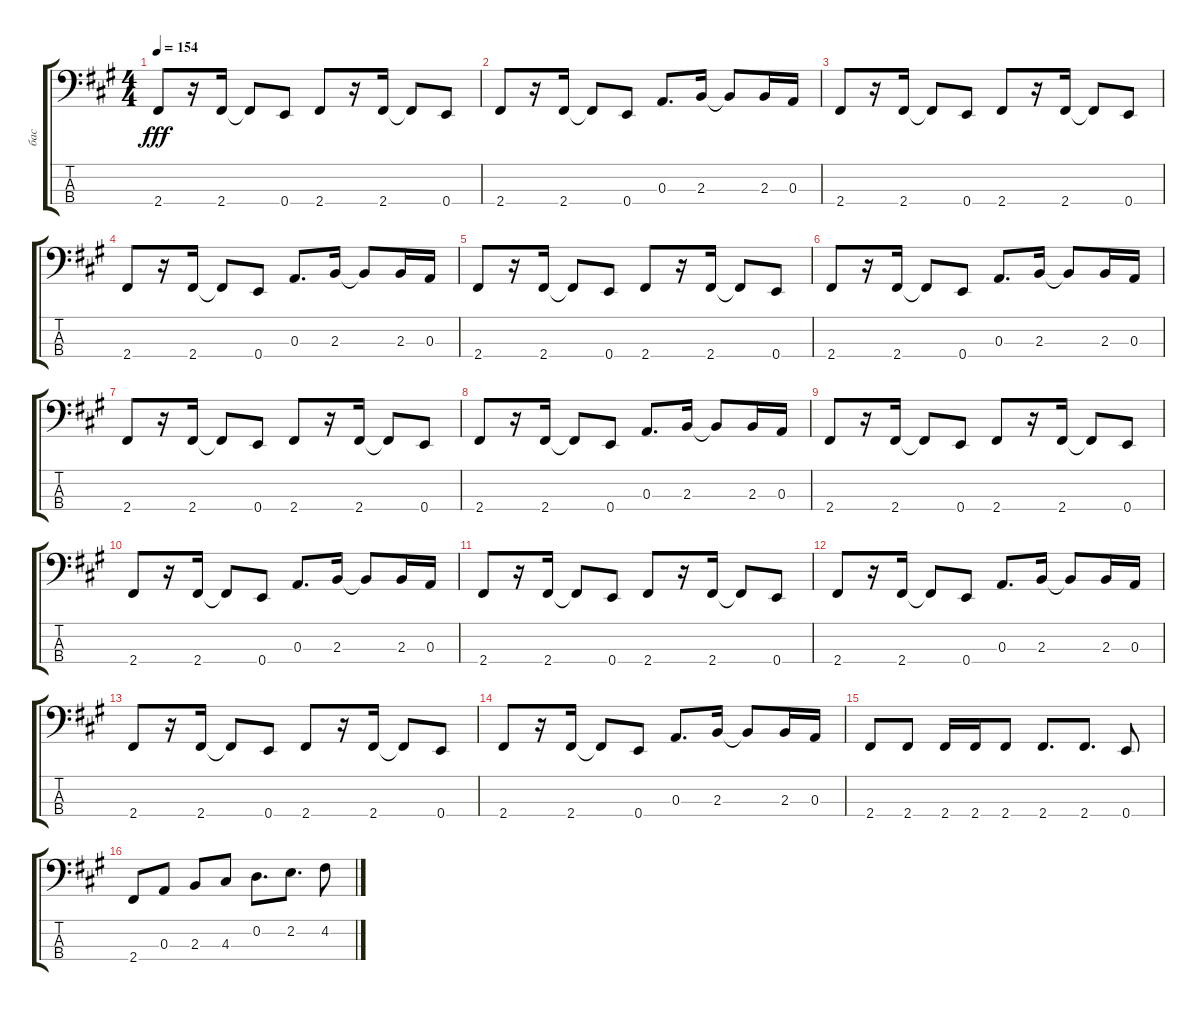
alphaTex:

\track ("бас" "бас") {instrument electricbassfinger}
\staff {score tabs}
\tuning (G2 D2 A1 E1) {hide}
\ts (4 4)
\tempo 154
\clef f4
\ks f#minor
2.4.8{dy fff} r.16 2.4.16 2.4{t}.8 0.4.8 2.4.8 r.16 2.4.16 2.4{t}.8 0.4.8 |
2.4.8 r.16 2.4.16 2.4{t}.8 0.4.8 0.3.8{d} 2.3.16 2.3{t}.8 2.3.16 0.3.16 |
2.4.8 r.16 2.4.16 2.4{t}.8 0.4.8 2.4.8 r.16 2.4.16 2.4{t}.8 0.4.8 |
2.4.8 r.16 2.4.16 2.4{t}.8 0.4.8 0.3.8{d} 2.3.16 2.3{t}.8 2.3.16 0.3.16 |
2.4.8 r.16 2.4.16 2.4{t}.8 0.4.8 2.4.8 r.16 2.4.16 2.4{t}.8 0.4.8 |
2.4.8 r.16 2.4.16 2.4{t}.8 0.4.8 0.3.8{d} 2.3.16 2.3{t}.8 2.3.16 0.3.16 |
2.4.8 r.16 2.4.16 2.4{t}.8 0.4.8 2.4.8 r.16 2.4.16 2.4{t}.8 0.4.8 |
2.4.8 r.16 2.4.16 2.4{t}.8 0.4.8 0.3.8{d} 2.3.16 2.3{t}.8 2.3.16 0.3.16 |
2.4.8 r.16 2.4.16 2.4{t}.8 0.4.8 2.4.8 r.16 2.4.16 2.4{t}.8 0.4.8 |
2.4.8 r.16 2.4.16 2.4{t}.8 0.4.8 0.3.8{d} 2.3.16 2.3{t}.8 2.3.16 0.3.16 |
2.4.8 r.16 2.4.16 2.4{t}.8 0.4.8 2.4.8 r.16 2.4.16 2.4{t}.8 0.4.8 |
2.4.8 r.16 2.4.16 2.4{t}.8 0.4.8 0.3.8{d} 2.3.16 2.3{t}.8 2.3.16 0.3.16 |
2.4.8 r.16 2.4.16 2.4{t}.8 0.4.8 2.4.8 r.16 2.4.16 2.4{t}.8 0.4.8 |
2.4.8 r.16 2.4.16 2.4{t}.8 0.4.8 0.3.8{d} 2.3.16 2.3{t}.8 2.3.16 0.3.16 |
2.4.8 2.4.8 2.4.16 2.4.16 2.4.8 2.4.8{d} 2.4.8{d} 0.4.8 |
2.4.8 0.3.8 2.3.8 4.3.8 0.2.8{d} 2.2.8{d} 4.2.8
